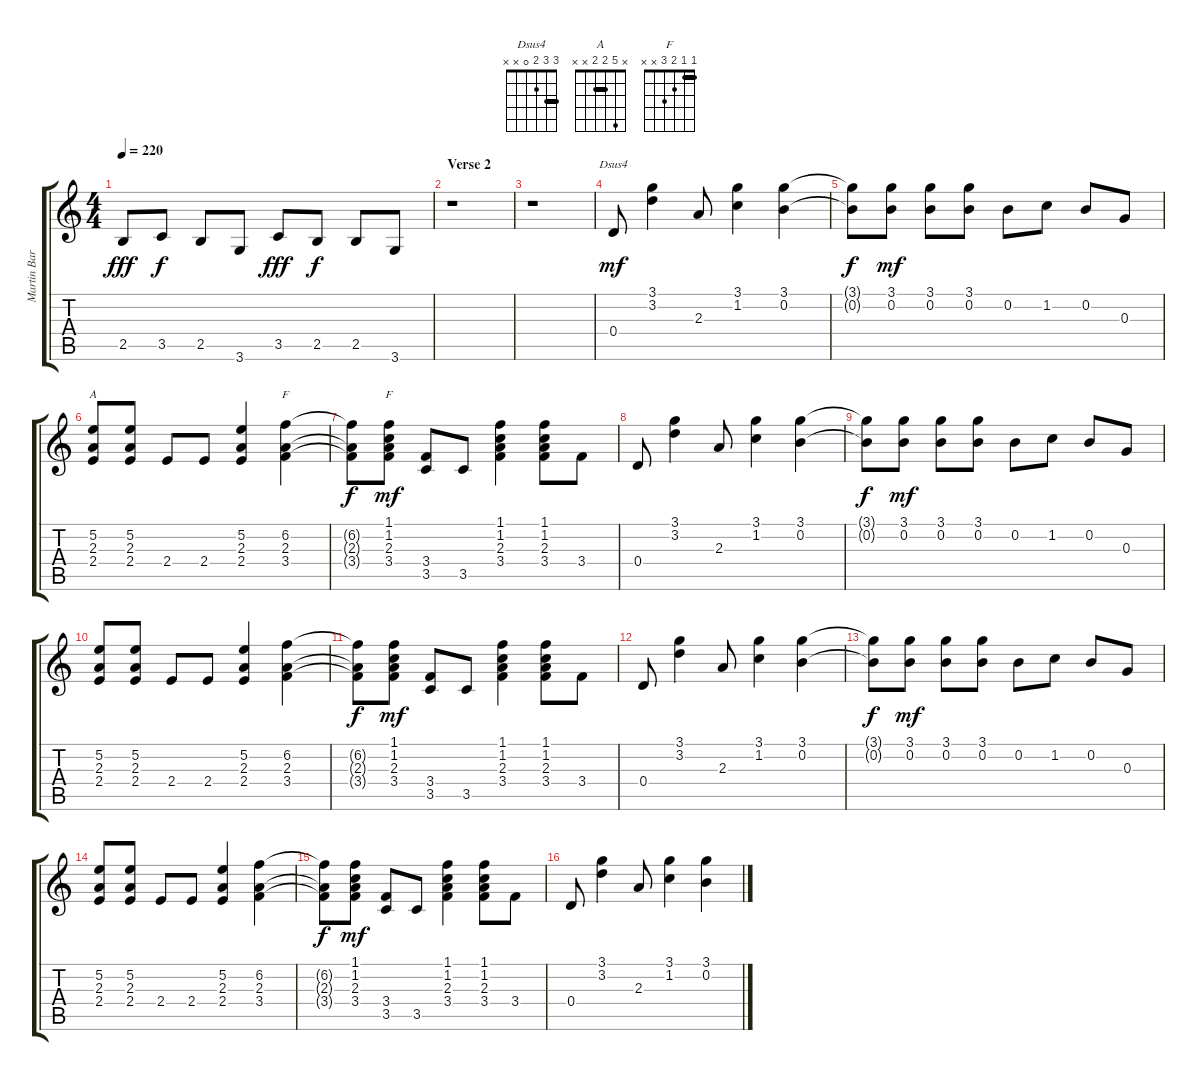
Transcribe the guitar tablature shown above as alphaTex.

\track ("Martin Barre (Acoustic Guitar)" "Martin Bar") {instrument acousticguitarsteel}
\staff {score tabs}
\tuning (E4 B3 G3 D3 A2 E2) {hide}
\chord ("Dsus4" 3 3 2 0 x x) {barre 3}
\chord ("A" x 5 2 2 x x) {barre 2}
\chord ("F" x 6 2 3 x x) {firstfret 2}
\chord ("F" 1 1 2 3 x x) {barre 1}
\ts (4 4)
\tempo 220
\clef g2
\ks c
2.5.8{dy fff} 3.5.8{dy f} 2.5.8 3.6.8 3.5.8{dy fff} 2.5.8{dy f} 2.5.8 3.6.8 |
\section ("" "Verse 2")
r.1 |
r.1 |
0.4.8{ch "Dsus4" dy mf} (3.1 3.2).4 2.3.8 (3.1 1.2).4 (3.1 0.2).4 |
(3.1{t} 0.2{t}).8{dy f} (3.1 0.2).8{dy mf} (3.1 0.2).8 (3.1 0.2).8 0.2.8 1.2.8 0.2.8 0.3.8 |
(5.2 2.3 2.4).8{ch "A"} (5.2 2.3 2.4).8 2.4.8 2.4.8 (5.2 2.3 2.4).4 (6.2 2.3 3.4).4{ch "F"} |
(6.2{t} 2.3{t} 3.4{t}).8{dy f} (1.1 1.2 2.3 3.4).8{ch "F" dy mf} (3.4 3.5).8 3.5.8 (1.1 1.2 2.3 3.4).4 (1.1 1.2 2.3 3.4).8 3.4.8 |
0.4.8 (3.1 3.2).4 2.3.8 (3.1 1.2).4 (3.1 0.2).4 |
(3.1{t} 0.2{t}).8{dy f} (3.1 0.2).8{dy mf} (3.1 0.2).8 (3.1 0.2).8 0.2.8 1.2.8 0.2.8 0.3.8 |
(5.2 2.3 2.4).8 (5.2 2.3 2.4).8 2.4.8 2.4.8 (5.2 2.3 2.4).4 (6.2 2.3 3.4).4 |
(6.2{t} 2.3{t} 3.4{t}).8{dy f} (1.1 1.2 2.3 3.4).8{dy mf} (3.4 3.5).8 3.5.8 (1.1 1.2 2.3 3.4).4 (1.1 1.2 2.3 3.4).8 3.4.8 |
0.4.8 (3.1 3.2).4 2.3.8 (3.1 1.2).4 (3.1 0.2).4 |
(3.1{t} 0.2{t}).8{dy f} (3.1 0.2).8{dy mf} (3.1 0.2).8 (3.1 0.2).8 0.2.8 1.2.8 0.2.8 0.3.8 |
(5.2 2.3 2.4).8 (5.2 2.3 2.4).8 2.4.8 2.4.8 (5.2 2.3 2.4).4 (6.2 2.3 3.4).4 |
(6.2{t} 2.3{t} 3.4{t}).8{dy f} (1.1 1.2 2.3 3.4).8{dy mf} (3.4 3.5).8 3.5.8 (1.1 1.2 2.3 3.4).4 (1.1 1.2 2.3 3.4).8 3.4.8 |
0.4.8 (3.1 3.2).4 2.3.8 (3.1 1.2).4 (3.1 0.2).4
